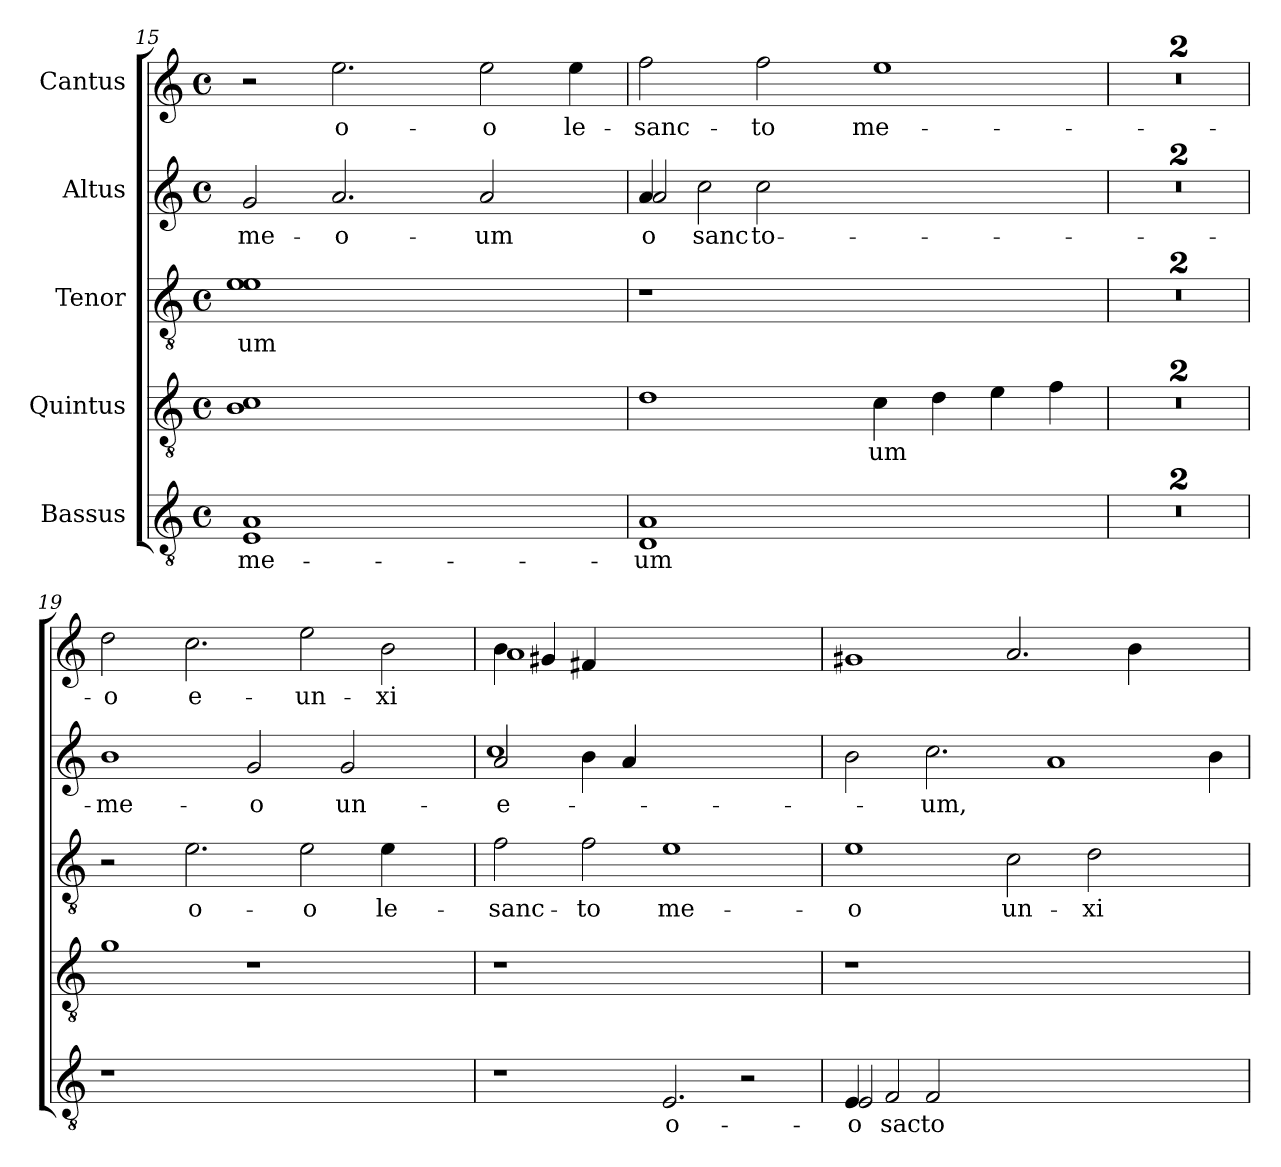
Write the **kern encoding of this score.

**kern	**text	**kern	**text	**kern	**text	**kern	**text	**kern	**text
*part5	*part5	*part4	*part4	*part3	*part3	*part2	*part2	*part1	*part1
*staff5	*staff5	*staff4	*staff4	*staff3	*staff3	*staff2	*staff2	*staff1	*staff1
*I"Bassus	*	*I"Quintus	*	*I"Tenor	*	*I"Altus	*	*I"Cantus	*
*clefGv2	*	*clefGv2	*	*clefGv2	*	*clefG2	*	*clefG2	*
*M4/4	*	*M4/4	*	*M4/4	*	*M4/4	*	*M4/4	*
*met(c)	*	*met(c)	*	*met(c)	*	*met(c)	*	*met(c)	*
=15	=15	=15	=15	=15	=15	=15	=15	=15	=15
!	!LO:LY:b:cj	!	!	!	!LO:LY:b:cj	!	!LO:LY:b:cj	!	!
1E 1A	me-	1B 1c	.	1e 1e	-um	2g/	me-	2r	.
!	!	!	!	!	!	!	!LO:LY:b:cj	!	!LO:LY:b:cj
.	.	.	.	.	.	2.a/	o-	2.ee\	o-
1ryy	.	1ryy	.	1ryy	.	.	.	.	.
!	!	!	!	!	!	!	!LO:LY:b:cj	!	!LO:LY:b:cj
.	.	.	.	.	.	2a/	-um	2ee\	-o
!	!	!	!	!	!	!	!	!	!LO:LY:b:cj
.	.	.	.	.	.	4ryy	.	4ee\	-le-
=16	=16	=16	=16	=16	=16	=16	=16	=16	=16
!	!LO:LY:b:cj	!	!	!	!	!	!LO:LY:b:cj	!	!
*	*	*	*	*	*	*^	*	*	*
!	!	!	!	!	!	!	!	!LO:LY:b:cj	!	!LO:LY:b:cj
1D 1A	-um	1d	.	1r	.	4a/	2a/	-o	2ff\	sanc-
!	!	!	!	!	!	!	!	!LO:LY:b:cj	!	!
.	.	.	.	.	.	2cc\	.	sanc-	.	.
!	!	!	!	!	!	!	!	!LO:LY:b:cj	!	!LO:LY:b:cj
.	.	.	.	.	.	.	2cc\	-to	2ff\	-to
.	.	.	.	.	.	1ryy	.	.	.	.
!	!	!	!LO:LY:b	!	!	!	!	!	!	!LO:LY:b:cj
1ryy	.	4c\	-um	1ryy	.	.	1ryy	.	1ee	me-
.	.	4d\	.	.	.	.	.	.	.	.
.	.	4e\	.	.	.	.	.	.	.	.
.	.	4f\	.	.	.	4ryy	.	.	.	.
*	*	*	*	*	*	*v	*v	*	*	*
=17	=17	=17	=17	=17	=17	=17	=17	=17	=17
1r	.	1r	.	1r	.	1r	.	1r	.
=18	=18	=18	=18	=18	=18	=18	=18	=18	=18
1r	.	1r	.	1r	.	1r	.	1r	.
!!LO:LB:g=z
=19	=19	=19	=19	=19	=19	=19	=19	=19	=19
!	!	!	!	!	!	!	!LO:LY:b:cj	!	!LO:LY:b:cj
*	*	*^	*	*	*	*	*	*	*
1r	.	1g	8ryy	.	2r	.	1b	me-	2dd\	-o
.	.	.	64ryy	.	.	.	.	.	.	.
.	.	.	1ryy	.	.	.	.	.	.	.
!	!	!	!	!	!	!LO:LY:b:cj	!	!	!	!LO:LY:b:rj
.	.	.	.	.	2.e\	o-	.	.	2.cc\	e-
!	!	!	!	!	!	!	!	!LO:LY:b:cj	!	!
1ryy	.	1r	.	.	.	.	2g/	-o	.	.
.	.	.	1ryy	.	.	.	.	.	.	.
!	!	!	!	!	!	!LO:LY:b:cj	!	!	!	!LO:LY:b:cj
.	.	.	.	.	2e\	-o	.	.	2ee\	un-
!	!	!	!	!	!	!	!	!LO:LY:b:cj	!	!
.	.	.	.	.	.	.	2g/	un-	.	.
!	!	!	!	!	!	!LO:LY:b:cj	!	!	!	!LO:LY:b:cj
.	.	.	.	.	4e\	-le-	.	.	2b\	-xi
4ryy	.	4ryy	.	.	4ryy	.	4ryy	.	.	.
.	.	.	16..ryy	.	.	.	.	.	.	.
=20	=20	=20	=20	=20	=20	=20	=20	=20	=20	=20
!	!	!	!	!	!	!LO:LY:b:cj	!	!LO:LY:b:cj	!	!
*	*	*	*	*	*	*	*^	*	*	*
!	!	!	!	!	!	!	!	!	!LO:LY:b:rj	!	!
*	*	*v	*v	*	*	*	*	*	*	*^	*
1r	.	1r	.	2f\	sanc-	2a/	1cc	e-	4b\	1a	.
.	.	.	.	.	.	.	.	.	4g#X/	.	.
!	!	!	!	!	!LO:LY:b:cj	!	!	!	!	!	!
.	.	.	.	2f\	-to	4b\	.	.	4f#X/	.	.
.	.	.	.	.	.	4a/	.	.	1ryy	.	.
!	!LO:LY:b:cj	!	!	!	!LO:LY:b:cj	!	!	!	!	!	!
2.E/	o-	1ryy	.	1e	me-	1ryy	1ryy	.	.	1ryy	.
2r	.	.	.	.	.	.	.	.	4ryy	.	.
.	.	4ryy	.	4ryy	.	4ryy	4ryy	.	4ryy	4ryy	.
=21	=21	=21	=21	=21	=21	=21	=21	=21	=21	=21	=21
!	!LO:LY:b:cj	!	!	!	!	!	!	!	!	!	!
*^	*	*	*	*	*	*	*	*	*	*	*
!	!	!LO:LY:b:cj	!	!	!	!LO:LY:b:cj	!	!	!	!	!	!
*	*	*	*	*	*	*	*v	*v	*	*	*	*
*	*	*	*	*	*	*	*	*	*v	*v	*
4E/	2E/	-o	1r	.	1e	-o	2b\	.	1g#X	.
!	!	!LO:LY:b:cj	!	!	!	!	!	!	!	!
2F/	.	sac-	.	.	.	.	.	.	.	.
!	!	!LO:LY:b:cj	!	!	!	!	!	!LO:LY:b	!	!
.	2F/	-to	.	.	.	.	2.cc\	-um,	.	.
1.ryy	.	.	.	.	.	.	.	.	.	.
!	!	!	!	!	!	!LO:LY:b:cj	!	!	!	!
.	1.ryy	.	1.ryy	.	2c\	un-	.	.	2.a/	.
.	.	.	.	.	.	.	1a	.	.	.
!	!	!	!	!	!	!LO:LY:b:cj	!	!	!	!
.	.	.	.	.	2d\	-xi	.	.	.	.
.	.	.	.	.	.	.	.	.	4b\	.
.	.	.	.	.	2ryy	.	.	.	2ryy	.
4ryy	.	.	.	.	.	.	4b\	.	.	.
*v	*v	*	*	*	*	*	*	*	*	*
=	=	=	=	=	=	=	=	=	=
*-	*-	*-	*-	*-	*-	*-	*-	*-	*-
